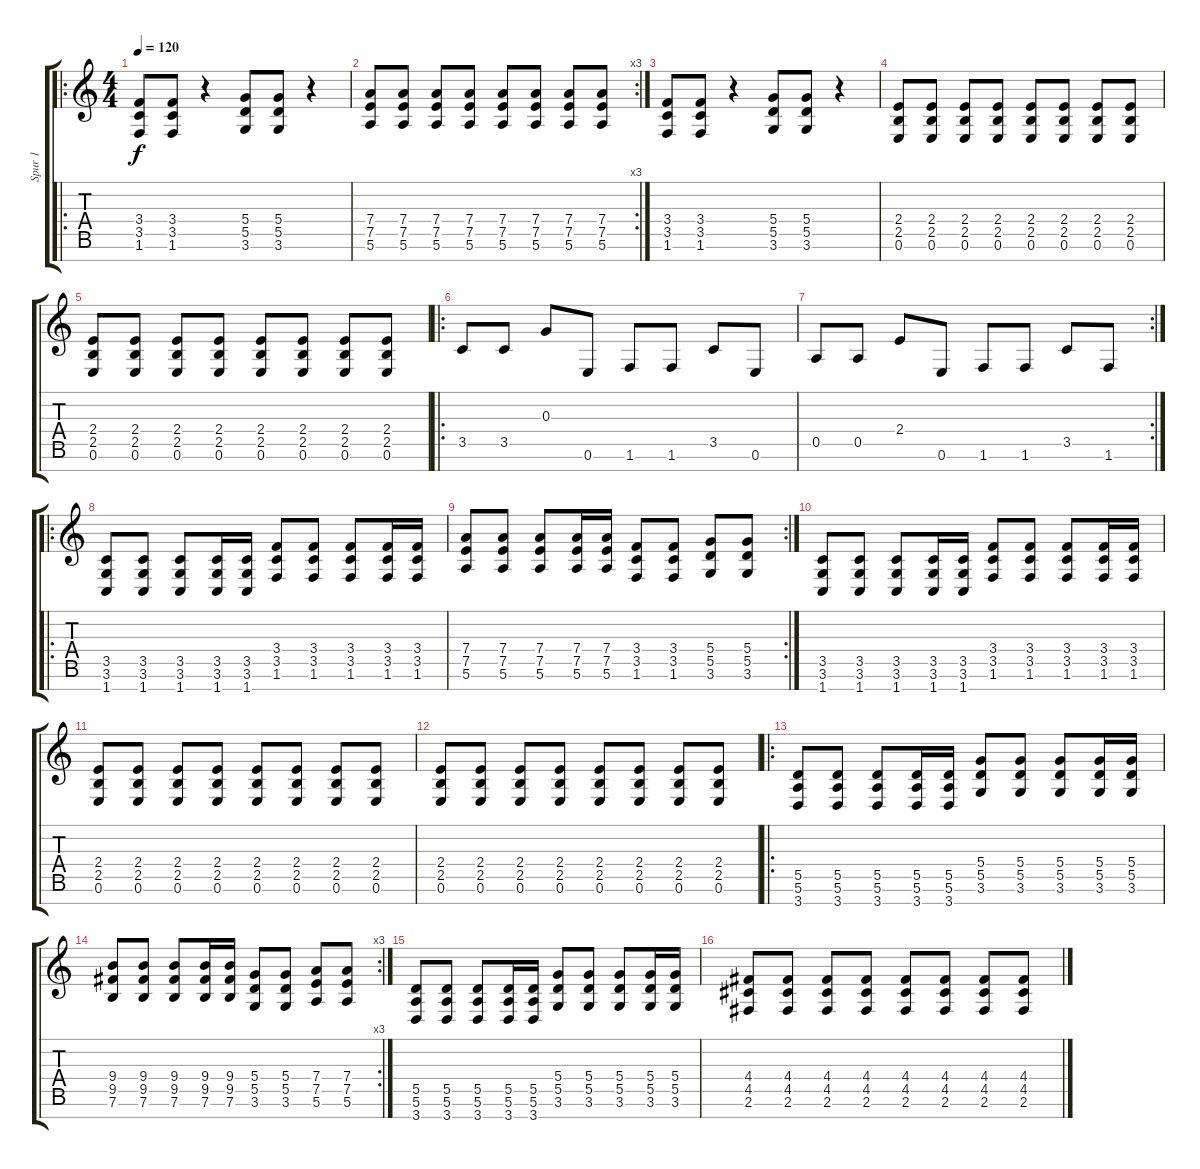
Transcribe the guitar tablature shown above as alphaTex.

\track ("Spur 1" "Spur 1") {instrument distortionguitar}
\staff {score tabs}
\tuning (E4 B3 G3 D3 A2 E2 B1) {hide}
\ro
\ts (4 4)
\tempo 120
\clef g2
\ks c
(3.4 3.5 1.6).8{dy f} (3.4 3.5 1.6).8 r.4 (5.4 5.5 3.6).8 (5.4 5.5 3.6).8 r.4 |
\rc 3
(7.4 7.5 5.6).8 (7.4 7.5 5.6).8 (7.4 7.5 5.6).8 (7.4 7.5 5.6).8 (7.4 7.5 5.6).8 (7.4 7.5 5.6).8 (7.4 7.5 5.6).8 (7.4 7.5 5.6).8 |
(3.4 3.5 1.6).8 (3.4 3.5 1.6).8 r.4 (5.4 5.5 3.6).8 (5.4 5.5 3.6).8 r.4 |
(2.4 2.5 0.6).8 (2.4 2.5 0.6).8 (2.4 2.5 0.6).8 (2.4 2.5 0.6).8 (2.4 2.5 0.6).8 (2.4 2.5 0.6).8 (2.4 2.5 0.6).8 (2.4 2.5 0.6).8 |
(2.4 2.5 0.6).8 (2.4 2.5 0.6).8 (2.4 2.5 0.6).8 (2.4 2.5 0.6).8 (2.4 2.5 0.6).8 (2.4 2.5 0.6).8 (2.4 2.5 0.6).8 (2.4 2.5 0.6).8 |
\ro
3.5.8 3.5.8 0.3.8 0.6.8 1.6.8 1.6.8 3.5.8 0.6.8 |
\rc 2
0.5.8 0.5.8 2.4.8 0.6.8 1.6.8 1.6.8 3.5.8 1.6.8 |
\ro
(3.5 3.6 1.7).8 (3.5 3.6 1.7).8 (3.5 3.6 1.7).8 (3.5 3.6 1.7).16 (3.5 3.6 1.7).16 (3.4 3.5 1.6).8 (3.4 3.5 1.6).8 (3.4 3.5 1.6).8 (3.4 3.5 1.6).16 (3.4 3.5 1.6).16 |
\rc 2
(7.4 7.5 5.6).8 (7.4 7.5 5.6).8 (7.4 7.5 5.6).8 (7.4 7.5 5.6).16 (7.4 7.5 5.6).16 (3.4 3.5 1.6).8 (3.4 3.5 1.6).8 (5.4 5.5 3.6).8 (5.4 5.5 3.6).8 |
(3.5 3.6 1.7).8 (3.5 3.6 1.7).8 (3.5 3.6 1.7).8 (3.5 3.6 1.7).16 (3.5 3.6 1.7).16 (3.4 3.5 1.6).8 (3.4 3.5 1.6).8 (3.4 3.5 1.6).8 (3.4 3.5 1.6).16 (3.4 3.5 1.6).16 |
(2.4 2.5 0.6).8 (2.4 2.5 0.6).8 (2.4 2.5 0.6).8 (2.4 2.5 0.6).8 (2.4 2.5 0.6).8 (2.4 2.5 0.6).8 (2.4 2.5 0.6).8 (2.4 2.5 0.6).8 |
(2.4 2.5 0.6).8 (2.4 2.5 0.6).8 (2.4 2.5 0.6).8 (2.4 2.5 0.6).8 (2.4 2.5 0.6).8 (2.4 2.5 0.6).8 (2.4 2.5 0.6).8 (2.4 2.5 0.6).8 |
\ro
(5.5 5.6 3.7).8 (5.5 5.6 3.7).8 (5.5 5.6 3.7).8 (5.5 5.6 3.7).16 (5.5 5.6 3.7).16 (5.4 5.5 3.6).8 (5.4 5.5 3.6).8 (5.4 5.5 3.6).8 (5.4 5.5 3.6).16 (5.4 5.5 3.6).16 |
\rc 3
(9.4 9.5 7.6).8 (9.4 9.5 7.6).8 (9.4 9.5 7.6).8 (9.4 9.5 7.6).16 (9.4 9.5 7.6).16 (5.4 5.5 3.6).8 (5.4 5.5 3.6).8 (7.4 7.5 5.6).8 (7.4 7.5 5.6).8 |
(5.5 5.6 3.7).8 (5.5 5.6 3.7).8 (5.5 5.6 3.7).8 (5.5 5.6 3.7).16 (5.5 5.6 3.7).16 (5.4 5.5 3.6).8 (5.4 5.5 3.6).8 (5.4 5.5 3.6).8 (5.4 5.5 3.6).16 (5.4 5.5 3.6).16 |
(4.4 4.5 2.6).8 (4.4 4.5 2.6).8 (4.4 4.5 2.6).8 (4.4 4.5 2.6).8 (4.4 4.5 2.6).8 (4.4 4.5 2.6).8 (4.4 4.5 2.6).8 (4.4 4.5 2.6).8
